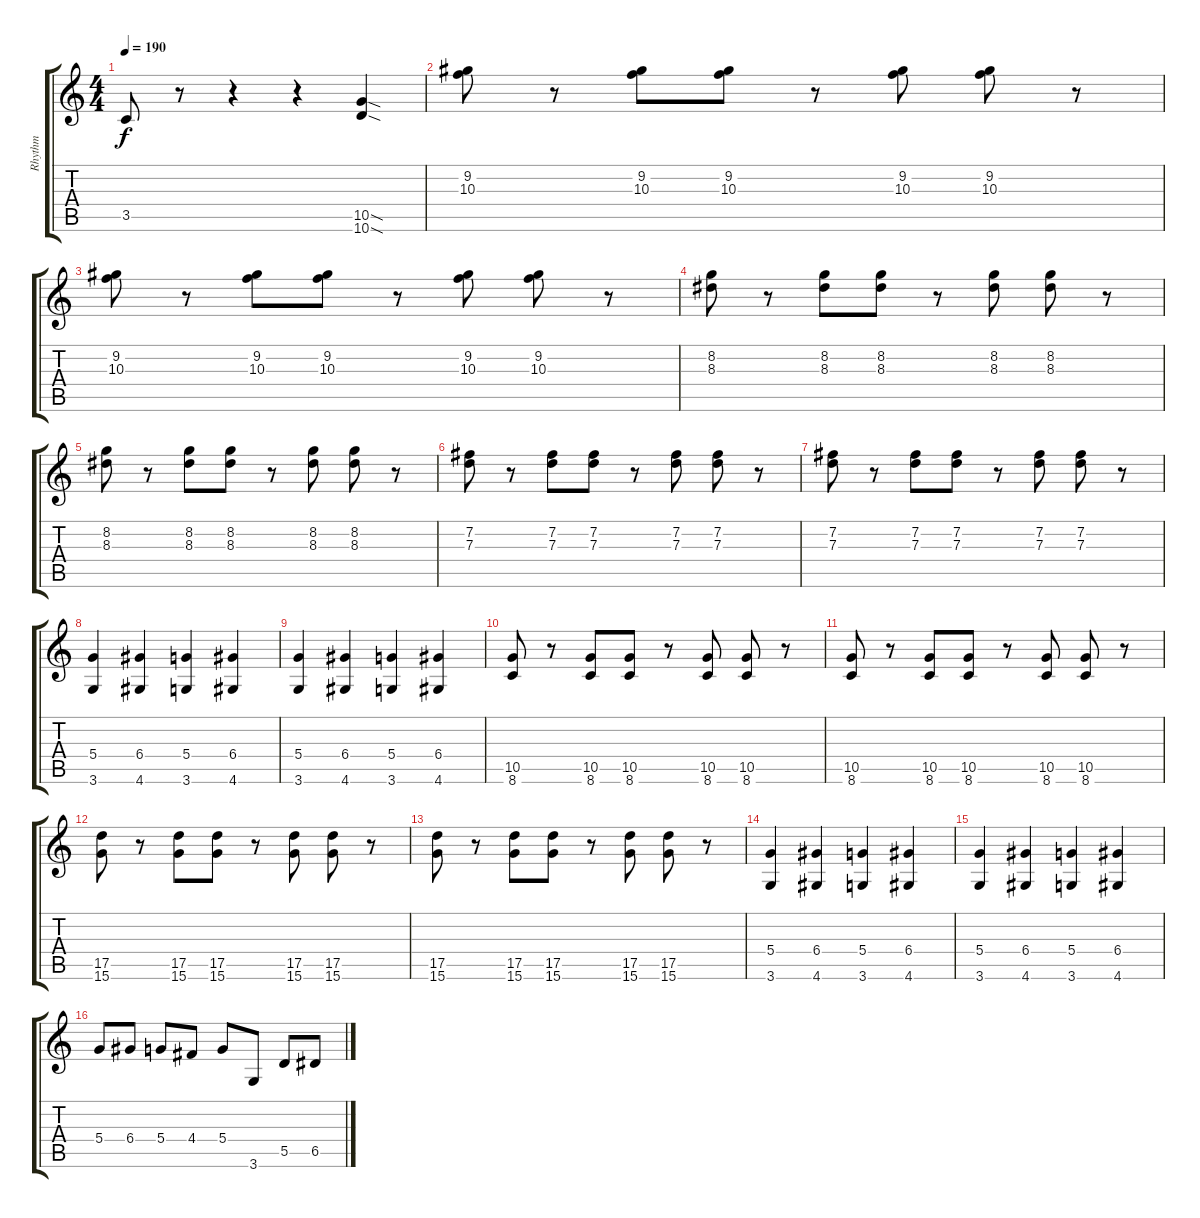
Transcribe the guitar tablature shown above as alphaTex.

\track ("Rhythm" "Rhythm") {instrument distortionguitar}
\staff {score tabs}
\tuning (E4 B3 G3 D3 A2 E2) {hide}
\ts (4 4)
\tempo 190
\clef g2
\ks c
3.5.8{dy f} r.8 r.4 r.4 (10.5{sod} 10.6{sod}).4 |
(9.2 10.3).8 r.8 (9.2 10.3).8 (9.2 10.3).8 r.8 (9.2 10.3).8 (9.2 10.3).8 r.8 |
(9.2 10.3).8 r.8 (9.2 10.3).8 (9.2 10.3).8 r.8 (9.2 10.3).8 (9.2 10.3).8 r.8 |
(8.2 8.3).8 r.8 (8.2 8.3).8 (8.2 8.3).8 r.8 (8.2 8.3).8 (8.2 8.3).8 r.8 |
(8.2 8.3).8 r.8 (8.2 8.3).8 (8.2 8.3).8 r.8 (8.2 8.3).8 (8.2 8.3).8 r.8 |
(7.2 7.3).8 r.8 (7.2 7.3).8 (7.2 7.3).8 r.8 (7.2 7.3).8 (7.2 7.3).8 r.8 |
(7.2 7.3).8 r.8 (7.2 7.3).8 (7.2 7.3).8 r.8 (7.2 7.3).8 (7.2 7.3).8 r.8 |
(5.4 3.6).4 (6.4 4.6).4 (5.4 3.6).4 (6.4 4.6).4 |
(5.4 3.6).4 (6.4 4.6).4 (5.4 3.6).4 (6.4 4.6).4 |
(10.5 8.6).8 r.8 (10.5 8.6).8 (10.5 8.6).8 r.8 (10.5 8.6).8 (10.5 8.6).8 r.8 |
(10.5 8.6).8 r.8 (10.5 8.6).8 (10.5 8.6).8 r.8 (10.5 8.6).8 (10.5 8.6).8 r.8 |
(17.5 15.6).8 r.8 (17.5 15.6).8 (17.5 15.6).8 r.8 (17.5 15.6).8 (17.5 15.6).8 r.8 |
(17.5 15.6).8 r.8 (17.5 15.6).8 (17.5 15.6).8 r.8 (17.5 15.6).8 (17.5 15.6).8 r.8 |
(5.4 3.6).4 (6.4 4.6).4 (5.4 3.6).4 (6.4 4.6).4 |
(5.4 3.6).4 (6.4 4.6).4 (5.4 3.6).4 (6.4 4.6).4 |
5.4.8 6.4.8 5.4.8 4.4.8 5.4.8 3.6.8 5.5.8 6.5.8
